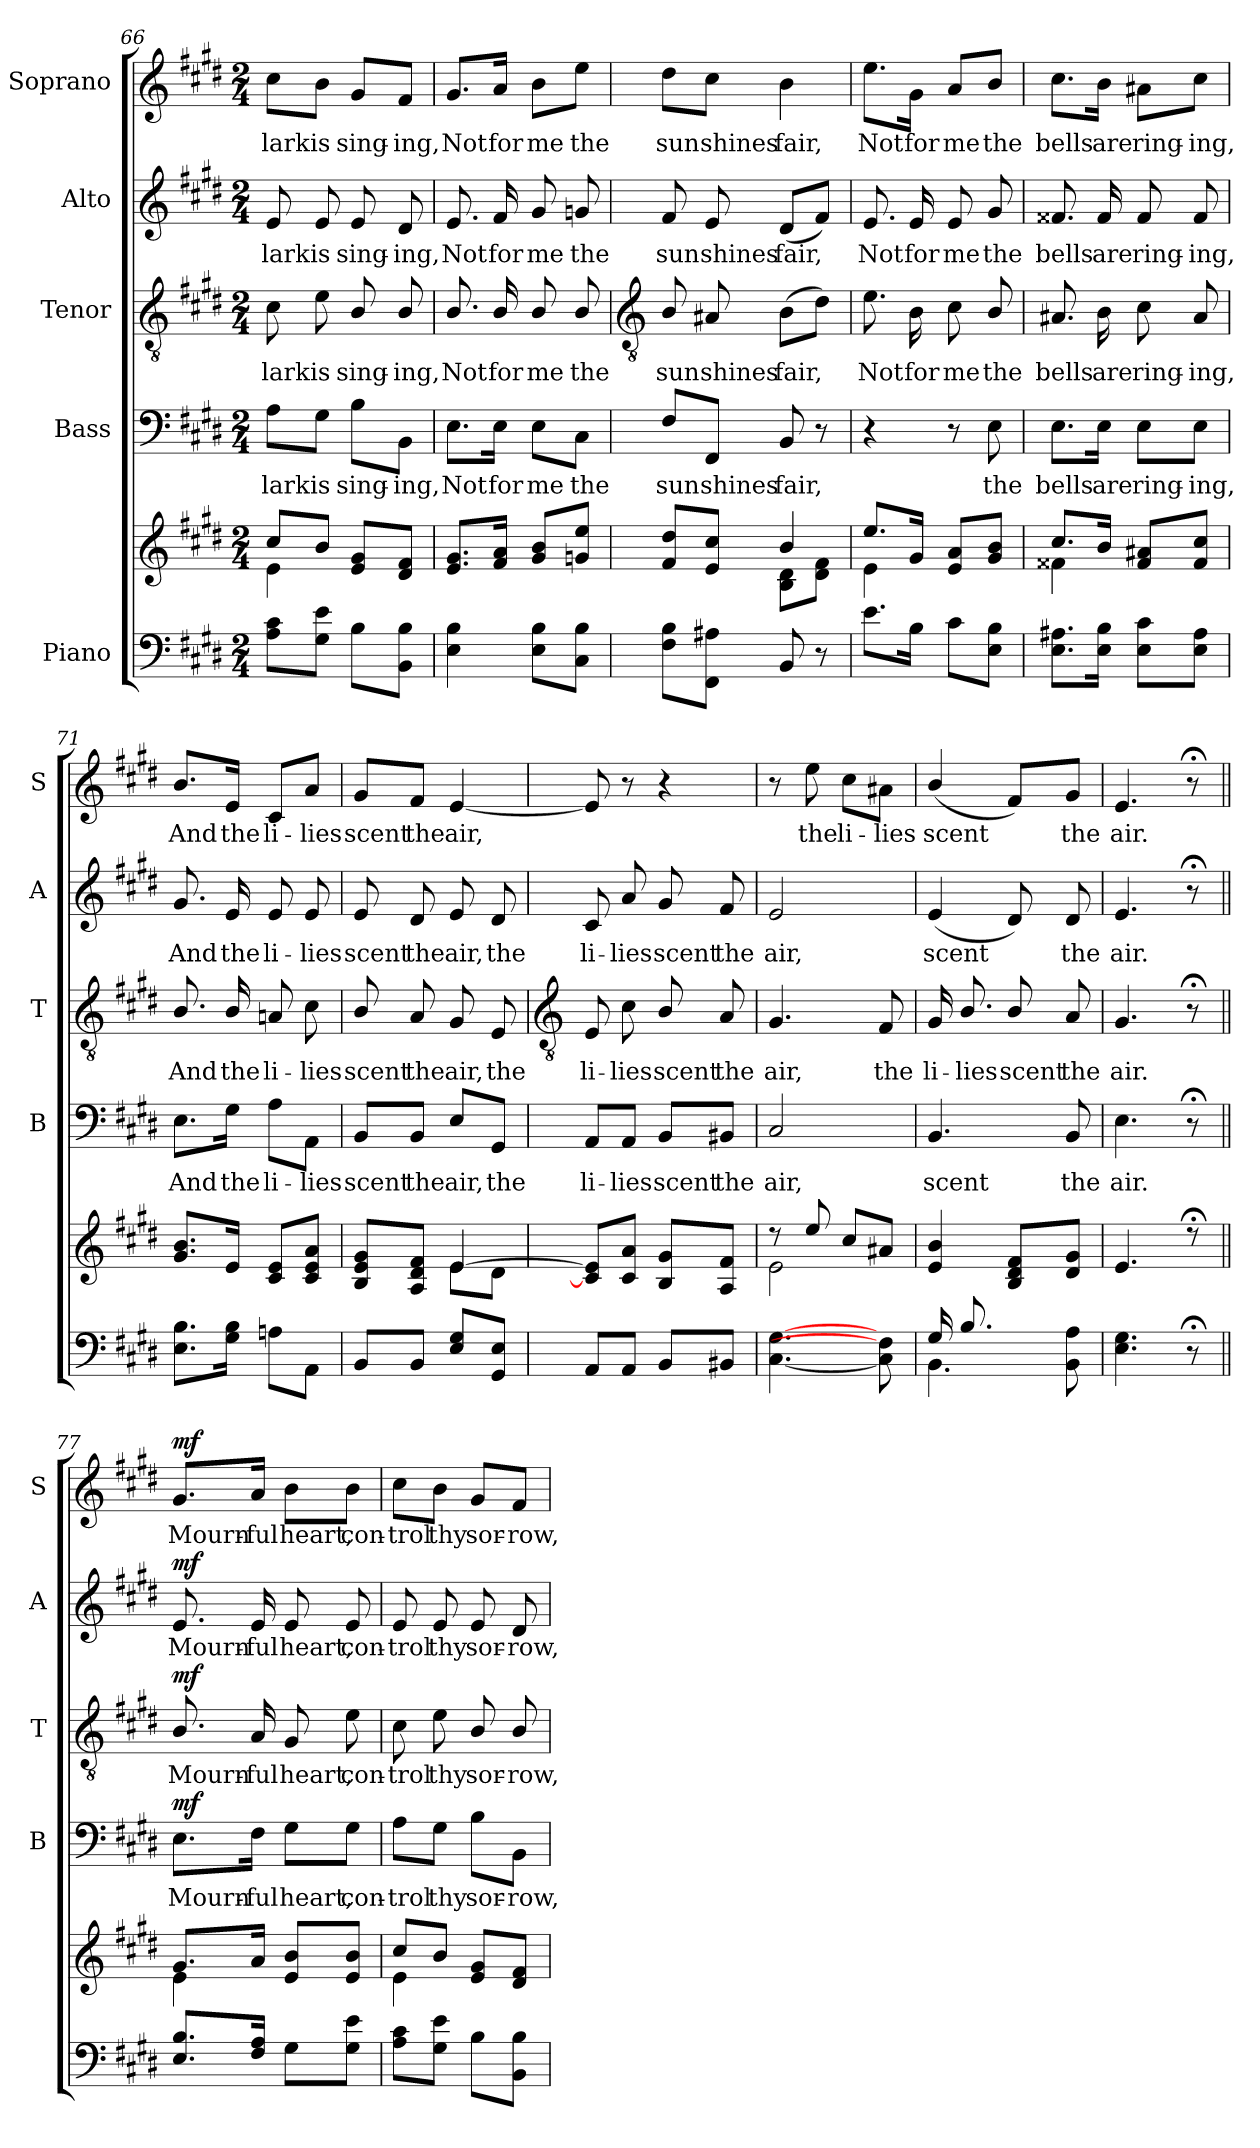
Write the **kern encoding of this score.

**kern	**kern	**dynam	**kern	**text	**dynam	**kern	**text	**dynam	**kern	**text	**dynam	**kern	**text	**dynam
*part5	*part5	*part5	*part4	*part4	*part4	*part3	*part3	*part3	*part2	*part2	*part2	*part1	*part1	*part1
*staff6	*staff5	*staff5/6	*staff4	*staff4	*staff4	*staff3	*staff3	*staff3	*staff2	*staff2	*staff2	*staff1	*staff1	*staff1
*I"Piano	*	*	*I"Bass	*	*	*I"Tenor	*	*	*I"Alto	*	*	*I"Soprano	*	*
*	*	*	*I'B	*	*	*I'T	*	*	*I'A	*	*	*I'S	*	*
*clefF4	*clefG2	*	*clefF4	*	*	*clefGv2	*	*	*clefG2	*	*	*clefG2	*	*
*k[f#c#g#d#]	*k[f#c#g#d#]	*	*k[f#c#g#d#]	*	*	*k[f#c#g#d#]	*	*	*k[f#c#g#d#]	*	*	*k[f#c#g#d#]	*	*
*E:	*E:	*	*E:	*	*	*E:	*	*	*E:	*	*	*E:	*	*
*M2/4	*M2/4	*	*M2/4	*	*	*M2/4	*	*	*M2/4	*	*	*M2/4	*	*
=66	=66	=66	=66	=66	=66	=66	=66	=66	=66	=66	=66	=66	=66	=66
*	*^	*	*	*	*	*	*	*	*	*	*	*	*	*
!	!	!	!	!	!LO:LY:b	!	!	!LO:LY:b	!	!	!LO:LY:b	!	!	!LO:LY:b	!
8A 8c#L	8cc#/L	4e\	.	8A\L	lark	.	8c#	lark	.	8e	lark	.	8cc#\L	lark	.
!	!	!	!	!	!LO:LY:b	!	!	!LO:LY:b	!	!	!LO:LY:b	!	!	!LO:LY:b	!
8G# 8eJ	8b/J	.	.	8G#\J	is	.	8e	is	.	8e	is	.	8b\J	is	.
!	!	!	!	!	!LO:LY:b	!	!	!LO:LY:b	!	!	!LO:LY:b	!	!	!LO:LY:b	!
8BL	8e 8g#L	4ryy	.	8B\L	sing-	.	8B/	sing-	.	8e	sing-	.	8g#/L	sing-	.
!	!	!	!	!	!LO:LY:b	!	!	!LO:LY:b	!	!	!LO:LY:b	!	!	!LO:LY:b	!
8BB 8BJ	8d# 8f#J	.	.	8BB\J	-ing,	.	8B/	-ing,	.	8d#	-ing,	.	8f#/J	-ing,	.
=67	=67	=67	=67	=67	=67	=67	=67	=67	=67	=67	=67	=67	=67	=67	=67
!	!	!	!	!	!LO:LY:b	!	!	!LO:LY:b	!	!	!LO:LY:b	!	!	!LO:LY:b	!
4E 4B	8.e 8.g#L	2ryy	.	8.E\L	Not	.	8.B/	Not	.	8.e	Not	.	8.g#/L	Not	.
!	!	!	!	!	!LO:LY:b	!	!	!LO:LY:b	!	!	!LO:LY:b	!	!	!LO:LY:b	!
.	16f# 16aJ	.	.	16E\Jk	for	.	16B/	for	.	16f#	for	.	16a/Jk	for	.
!	!	!	!	!	!LO:LY:b	!	!	!LO:LY:b	!	!	!LO:LY:b	!	!	!LO:LY:b	!
8E 8BL	8g# 8bL	.	.	8E\L	me	.	8B/	me	.	8g#	me	.	8b\L	me	.
!	!	!	!	!	!LO:LY:b	!	!	!LO:LY:b	!	!	!LO:LY:b	!	!	!LO:LY:b	!
8C# 8BJ	8gn 8eeJ	.	.	8C#\J	the	.	8B/	the	.	8gn	the	.	8ee\J	the	.
!!LO:LB:g=z
=68	=68	=68	=68	=68	=68	=68	=68	=68	=68	=68	=68	=68	=68	=68	=68
*	*	*	*	*	*	*	*clefGv2	*	*	*	*	*	*	*	*
!	!	!	!	!	!LO:LY:b	!	!	!LO:LY:b	!	!	!LO:LY:b	!	!	!LO:LY:b	!
8F# 8BL	8f#/ 8dd#/L	4ryy	.	8F#/L	sun	.	8B/	sun	.	8f#	sun	.	8dd#\L	sun	.
!	!	!	!	!	!LO:LY:b	!	!	!LO:LY:b	!	!	!LO:LY:b	!	!	!LO:LY:b	!
8FF# 8A#XJ	8e/ 8cc#/J	.	.	8FF#/J	shines	.	8A#X	shines	.	8e	shines	.	8cc#\J	shines	.
!	!	!	!	!	!LO:LY:b	!	!	!LO:LY:b	!	!	!LO:LY:b	!	!	!LO:LY:b	!
8BB	4b/	8B\ 8d#\L	.	8BB	fair,	.	(>8BL	fair,	.	(<8d#L	fair,	.	4b	fair,	.
8r	.	8d#\ 8f#\J	.	8r	.	.	8d#J)	.	.	8f#J)	.	.	.	.	.
=69	=69	=69	=69	=69	=69	=69	=69	=69	=69	=69	=69	=69	=69	=69	=69
!	!	!	!	!	!	!	!	!LO:LY:b	!	!	!LO:LY:b	!	!	!LO:LY:b	!
8.eL	8.ee/L	4e\	.	4r	.	.	8.e	Not	.	8.e	Not	.	8.ee\L	Not	.
!	!	!	!	!	!	!	!	!LO:LY:b	!	!	!LO:LY:b	!	!	!LO:LY:b	!
16BJ	16g#/J	.	.	.	.	.	16B	for	.	16e	for	.	16g#\Jk	for	.
!	!	!	!	!	!	!	!	!LO:LY:b	!	!	!LO:LY:b	!	!	!LO:LY:b	!
8c#L	8e/ 8a/L	4ryy	.	8r	.	.	8c#	me	.	8e	me	.	8a/L	me	.
!	!	!	!	!	!LO:LY:b	!	!	!LO:LY:b	!	!	!LO:LY:b	!	!	!LO:LY:b	!
8E 8BJ	8g#/ 8b/J	.	.	8E	the	.	8B/	the	.	8g#	the	.	8b/J	the	.
=70	=70	=70	=70	=70	=70	=70	=70	=70	=70	=70	=70	=70	=70	=70	=70
!	!	!	!	!	!LO:LY:b	!	!	!LO:LY:b	!	!	!LO:LY:b	!	!	!LO:LY:b	!
8.E 8.A#XL	8.cc#/L	4f##X\	.	8.E\L	bells	.	8.A#X	bells	.	8.f##X	bells	.	8.cc#\L	bells	.
!	!	!	!	!	!LO:LY:b	!	!	!LO:LY:b	!	!	!LO:LY:b	!	!	!LO:LY:b	!
16E 16BJ	16b/J	.	.	16E\Jk	are	.	16B	are	.	16f##	are	.	16b\Jk	are	.
!	!	!	!	!	!LO:LY:b	!	!	!LO:LY:b	!	!	!LO:LY:b	!	!	!LO:LY:b	!
8E 8c#L	8f##/ 8a#X/L	4ryy	.	8E\L	ring-	.	8c#	ring-	.	8f##	ring-	.	8a#X\L	ring-	.
!	!	!	!	!	!LO:LY:b	!	!	!LO:LY:b	!	!	!LO:LY:b	!	!	!LO:LY:b	!
8E 8A#J	8f##/ 8cc#/J	.	.	8E\J	-ing,	.	8A#	-ing,	.	8f##	-ing,	.	8cc#\J	-ing,	.
=71	=71	=71	=71	=71	=71	=71	=71	=71	=71	=71	=71	=71	=71	=71	=71
!	!	!LO:N:vis=1	!	!	!LO:LY:b	!	!	!LO:LY:b	!	!	!LO:LY:b	!	!	!LO:LY:b	!
8.E 8.BL	8.g#/ 8.b/L	2ryy	.	8.E\L	And	.	8.B/	And	.	8.g#	And	.	8.b/L	And	.
!	!	!	!	!	!LO:LY:b	!	!	!LO:LY:b	!	!	!LO:LY:b	!	!	!LO:LY:b	!
16G# 16BJ	16e/J	.	.	16G#\Jk	the	.	16B/	the	.	16e	the	.	16e/Jk	the	.
!	!	!	!	!	!LO:LY:b	!	!	!LO:LY:b	!	!	!LO:LY:b	!	!	!LO:LY:b	!
8AnL	8c#/ 8e/L	.	.	8A\L	li-	.	8An	li-	.	8e	li-	.	8c#/L	li-	.
!	!	!	!	!	!LO:LY:b	!	!	!LO:LY:b	!	!	!LO:LY:b	!	!	!LO:LY:b	!
8AAJ	8c#/ 8e/ 8a/J	.	.	8AA\J	-lies	.	8c#	-lies	.	8e	-lies	.	8a/J	-lies	.
=72	=72	=72	=72	=72	=72	=72	=72	=72	=72	=72	=72	=72	=72	=72	=72
!	!	!	!	!	!LO:LY:b	!	!	!LO:LY:b	!	!	!LO:LY:b	!	!	!LO:LY:b	!
8BBL	8B/ 8e/ 8g#/L	4ryy	.	8BB/L	scent	.	8B/	scent	.	8e	scent	.	8g#/L	scent	.
!	!	!	!	!	!LO:LY:b	!	!	!LO:LY:b	!	!	!LO:LY:b	!	!	!LO:LY:b	!
8BBJ	8A/ 8d#/ 8f#/J	.	.	8BB/J	the	.	8A	the	.	8d#	the	.	8f#/J	the	.
!	!	!	!	!	!LO:LY:b	!	!	!LO:LY:b	!	!	!LO:LY:b	!	!	!LO:LY:b	!
8E 8G#L	[4e/	8e\L	.	8E/L	air,	.	8G#	air,	.	8e	air,	.	[4e	air,	.
!	!	!	!	!	!LO:LY:b	!	!	!LO:LY:b	!	!	!LO:LY:b	!	!	!	!
8GG# 8EJ	.	8d#\J	.	8GG#/J	the	.	8E	the	.	8d#	the	.	.	.	.
!!LO:LB:g=z
=73	=73	=73	=73	=73	=73	=73	=73	=73	=73	=73	=73	=73	=73	=73	=73
*	*	*	*	*	*	*	*clefGv2	*	*	*	*	*	*	*	*
!	!	!LO:N:vis=1	!	!	!LO:LY:b	!	!	!LO:LY:b	!	!	!LO:LY:b	!	!	!	!
8AAL	8c#/] 8e/]L	2ryy	.	8AA/L	li-	.	8E	li-	.	8c#	li-	.	8e]	.	.
!	!	!	!	!	!LO:LY:b	!	!	!LO:LY:b	!	!	!LO:LY:b	!	!	!	!
8AAJ	8c#/ 8a/J	.	.	8AA/J	-lies	.	8c#	-lies	.	8a	-lies	.	8r	.	.
!	!	!	!	!	!LO:LY:b	!	!	!LO:LY:b	!	!	!LO:LY:b	!	!	!	!
8BBL	8B/ 8g#/L	.	.	8BB/L	scent	.	8B/	scent	.	8g#	scent	.	4r	.	.
!	!	!	!	!	!LO:LY:b	!	!	!LO:LY:b	!	!	!LO:LY:b	!	!	!	!
8BB#XJ	8A/ 8f#/J	.	.	8BB#X/J	the	.	8A	the	.	8f#	the	.	.	.	.
=74	=74	=74	=74	=74	=74	=74	=74	=74	=74	=74	=74	=74	=74	=74	=74
!	!	!	!	!	!LO:LY:b	!	!	!LO:LY:b	!	!	!LO:LY:b	!	!	!	!
[4.C# [4.G#	8r	2e\	.	2C#	air,	.	4.G#	air,	.	2e	air,	.	8r	.	.
!	!	!	!	!	!	!	!	!	!	!	!	!	!	!LO:LY:b	!
.	8ee/	.	.	.	.	.	.	.	.	.	.	.	8ee	the	.
!	!	!	!	!	!	!	!	!	!	!	!	!	!	!LO:LY:b	!
.	8cc#/L	.	.	.	.	.	.	.	.	.	.	.	8cc#\L	li-	.
!	!	!	!	!	!	!	!	!LO:LY:b	!	!	!	!	!	!LO:LY:b	!
8C#] 8F#]	8a#X/J	.	.	.	.	.	8F#	the	.	.	.	.	8a#X\J	-lies	.
=75	=75	=75	=75	=75	=75	=75	=75	=75	=75	=75	=75	=75	=75	=75	=75
*^	*	*	*	*	*	*	*	*	*	*	*	*	*	*	*
!	!	!	!	!	!	!LO:LY:b	!	!	!LO:LY:b	!	!	!LO:LY:b	!	!	!LO:LY:b	!
16G#/LL	4.BB\	4e/ 4b/	4ryy	.	4.BB	scent	.	16G#	li-	.	(<4e	scent	.	(<4b/	scent	.
!	!	!	!	!	!	!	!	!	!LO:LY:b	!	!	!	!	!	!	!
8.B/J	.	.	.	.	.	.	.	8.B/	-lies	.	.	.	.	.	.	.
!	!	!	!	!	!	!	!	!	!LO:LY:b	!	!	!	!	!	!	!
4ryy	.	8B/ 8d#/ 8f#/L	4ryy	.	.	.	.	8B/	scent	.	8d#)	.	.	8f#/L)	.	.
!	!	!	!	!	!	!LO:LY:b	!	!	!LO:LY:b	!	!	!LO:LY:b	!	!	!LO:LY:b	!
.	8BB 8A	8d#/ 8g#/J	.	.	8BB	the	.	8A	the	.	8d#	the	.	8g#/J	the	.
=76	=76	=76	=76	=76	=76	=76	=76	=76	=76	=76	=76	=76	=76	=76	=76	=76
!	!	!	!	!	!	!LO:LY:b	!	!	!LO:LY:b	!	!	!LO:LY:b	!	!	!LO:LY:b	!
*v	*v	*	*	*	*	*	*	*	*	*	*	*	*	*	*	*
4.E 4.G#	4.e/	2ryy	.	4.E	air.	.	4.G#	air.	.	4.e	air.	.	4.e	air.	.
8r;<	8r;<	.	.	8r;<	.	.	8r;<	.	.	8r;<	.	.	8r;<	.	.
=77||	=77||	=77||	=77||	=77||	=77||	=77||	=77||	=77||	=77||	=77||	=77||	=77||	=77||	=77||	=77||
!	!	!	!LO:DY:b=2	!	!LO:LY:b	!	!	!LO:LY:b	!	!	!LO:LY:b	!	!	!LO:LY:b	!
!	!	!	!LO:DY:n=1:b	!	!	!	!	!	!	!	!	!	!	!	!
!	!	!	!LO:DY:n=2:b	!	!	!LO:DY:b	!	!	!LO:DY:b	!	!	!LO:DY:b	!	!	!LO:DY:b
8.E\ 8.B\L	8.g#/L	4e\	mf mf mf	8.E\L	Mourn-	mf	8.B/	Mourn-	mf	8.e	Mourn-	mf	8.g#/L	Mourn-	mf
!	!	!	!	!	!LO:LY:b	!	!	!LO:LY:b	!	!	!LO:LY:b	!	!	!LO:LY:b	!
16F#/ 16A/J	16a/J	.	.	16F#\Jk	-ful	.	16A	-ful	.	16e	-ful	.	16a/Jk	-ful	.
!	!	!	!	!	!LO:LY:b	!	!	!LO:LY:b	!	!	!LO:LY:b	!	!	!LO:LY:b	!
8G#L	8e/ 8b/L	4ryy	.	8G#\L	heart,	.	8G#	heart,	.	8e	heart,	.	8b\L	heart,	.
!	!	!	!	!	!LO:LY:b	!	!	!LO:LY:b	!	!	!LO:LY:b	!	!	!LO:LY:b	!
8G# 8eJ	8e/ 8b/J	.	.	8G#\J	con-	.	8e	con-	.	8e	con-	.	8b\J	con-	.
=78	=78	=78	=78	=78	=78	=78	=78	=78	=78	=78	=78	=78	=78	=78	=78
!	!	!	!	!	!LO:LY:b	!	!	!LO:LY:b	!	!	!LO:LY:b	!	!	!LO:LY:b	!
8A 8c#L	8cc#/L	4e\	.	8A\L	-trol	.	8c#	-trol	.	8e	-trol	.	8cc#\L	-trol	.
!	!	!	!	!	!LO:LY:b	!	!	!LO:LY:b	!	!	!LO:LY:b	!	!	!LO:LY:b	!
8G# 8eJ	8b/J	.	.	8G#\J	thy	.	8e	thy	.	8e	thy	.	8b\J	thy	.
!	!	!	!	!	!LO:LY:b	!	!	!LO:LY:b	!	!	!LO:LY:b	!	!	!LO:LY:b	!
8BL	8e/ 8g#/L	4ryy	.	8B\L	sor-	.	8B/	sor-	.	8e	sor-	.	8g#/L	sor-	.
!	!	!	!	!	!LO:LY:b	!	!	!LO:LY:b	!	!	!LO:LY:b	!	!	!LO:LY:b	!
8BB 8BJ	8d#/ 8f#/J	.	.	8BB\J	-row,	.	8B/	-row,	.	8d#	-row,	.	8f#/J	-row,	.
*	*v	*v	*	*	*	*	*	*	*	*	*	*	*	*	*
=	=	=	=	=	=	=	=	=	=	=	=	=	=	=
*-	*-	*-	*-	*-	*-	*-	*-	*-	*-	*-	*-	*-	*-	*-
